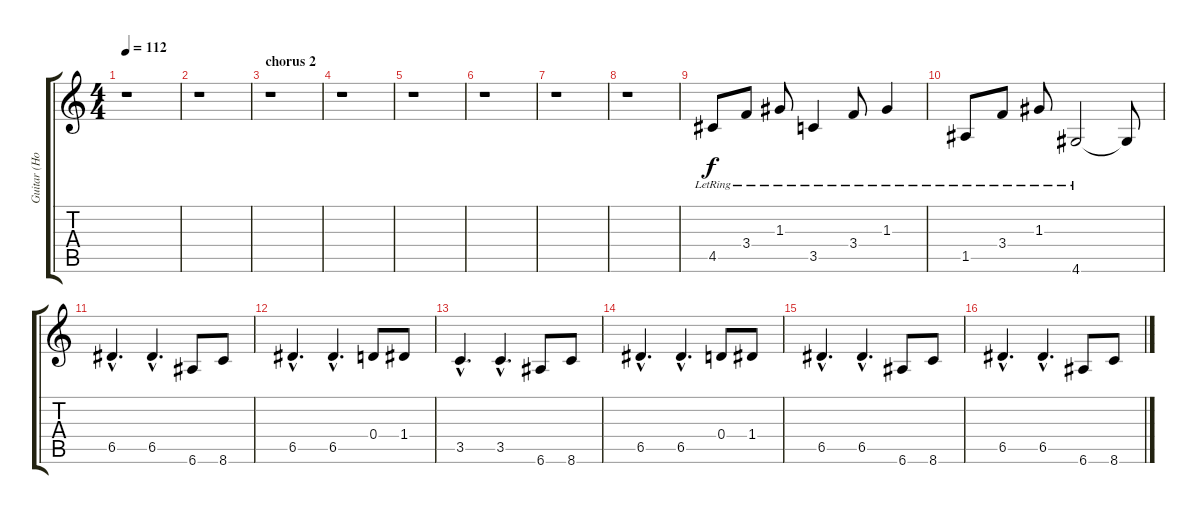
\track ("Guitar (Hogson)" "Guitar (Ho") {instrument electricguitarclean}
\staff {score tabs}
\tuning (E4 B3 G3 D3 A2 E2) {hide}
\ts (4 4)
\tempo 112
\clef g2
\ks c
r.1{dy f} |
r.1 |
\section ("" "chorus 2")
r.1 |
r.1 |
r.1 |
r.1 |
r.1 |
r.1 |
4.5{lr}.8 3.4{lr}.8 1.3{lr}.8 3.5{lr}.4 3.4{lr}.8 1.3{lr}.4 |
1.5{lr}.8 3.4{lr}.8 1.3{lr}.8 4.6{lr}.2 4.6{t}.8 |
6.5{hac}.4{d} 6.5{hac}.4{d} 6.6.8 8.6.8 |
6.5{hac}.4{d} 6.5{hac}.4{d} 0.4.8 1.4.8 |
3.5{hac}.4{d} 3.5{hac}.4{d} 6.6.8 8.6.8 |
6.5{hac}.4{d} 6.5{hac}.4{d} 0.4.8 1.4.8 |
6.5{hac}.4{d} 6.5{hac}.4{d} 6.6.8 8.6.8 |
6.5{hac}.4{d} 6.5{hac}.4{d} 6.6.8 8.6.8
